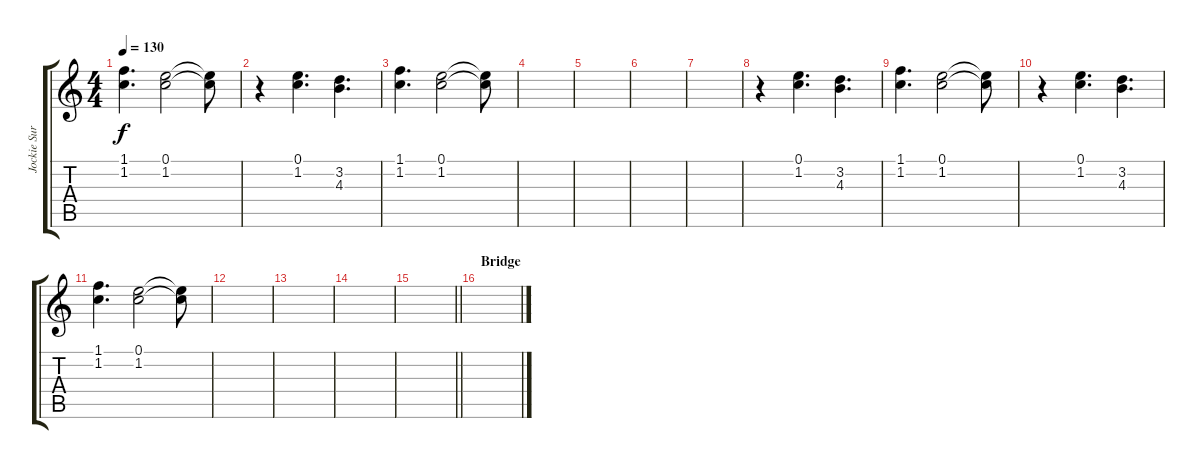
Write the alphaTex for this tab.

\track ("Jockie Surjoprajogo" "Jockie Sur") {instrument lead2sawtooth}
\staff {score tabs}
\tuning (E5 B4 G4 D4 A3 E3) {hide}
\ts (4 4)
\tempo 130
\clef g2
\ks c
(1.1 1.2).4{d dy f} (0.1 1.2).2 (0.1{t} 1.2{t}).8 |
r.4 (0.1 1.2).4{d} (3.2 4.3).4{d} |
(1.1 1.2).4{d} (0.1 1.2).2 (0.1{t} 1.2{t}).8 |
|
|
|
|
r.4 (0.1 1.2).4{d} (3.2 4.3).4{d} |
(1.1 1.2).4{d} (0.1 1.2).2 (0.1{t} 1.2{t}).8 |
r.4 (0.1 1.2).4{d} (3.2 4.3).4{d} |
(1.1 1.2).4{d} (0.1 1.2).2 (0.1{t} 1.2{t}).8 |
|
|
|
\barLineRight lightlight
|
\section ("" "Bridge")
